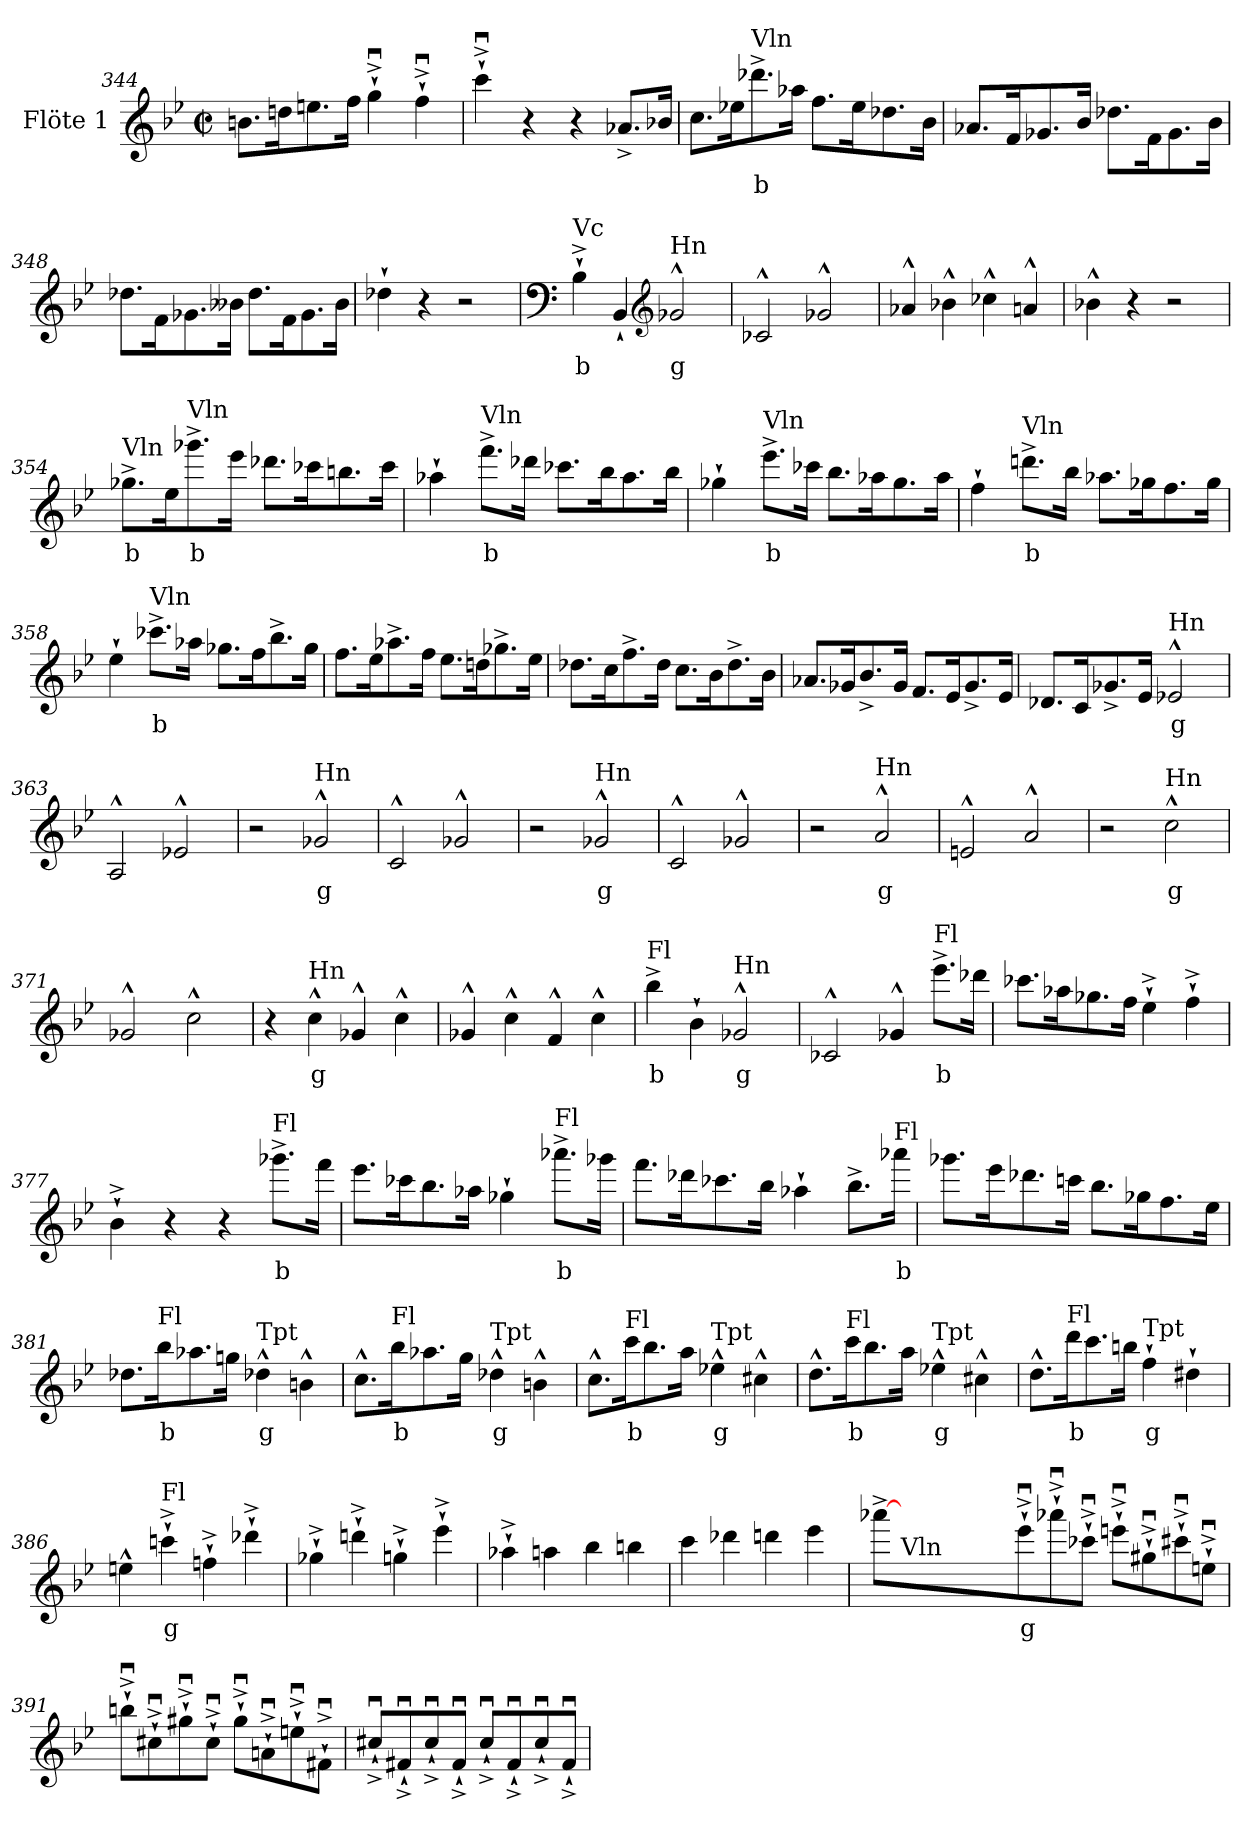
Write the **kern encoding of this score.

**kern	**text
*part1	*part1
*staff1	*staff1
*I"Flöte 1	*
*I'Fl. 1	*
*clefG2	*
*k[b-e-]	*
*M2/2	*
*met(c|)	*
=344	=344
8.bn\L	.
16ddn\K	.
8.een\	.
16ff\Jk	.
4ggu^`	.
4ffu^`	.
=345	=345
4cccu^`	.
4r	.
4r	.
8.a-X^/L	.
16b-X/Jk	.
=346	=346
8.cc\L	.
16ee-X\K	.
!LO:TX:a:t=Vln	!
!	!LO:LY:color=#FF0000
8.ddd-X^\	b
16aa-X\Jk	.
8.ff\L	.
16ee-\K	.
8.dd-X\	.
16b-\Jk	.
=347	=347
8.a-X/L	.
16f/K	.
8.g-X/	.
16b-/Jk	.
8.dd-X\L	.
16f\K	.
8.g-\	.
16b-\Jk	.
=348	=348
8.dd-X\L	.
16f\K	.
8.g-X\	.
16b--X\Jk	.
8.dd-\L	.
16f\K	.
8.g-\	.
16b--\Jk	.
=349	=349
4dd-X`	.
4r	.
2r	.
=350	=350
*clefF4	*
!LO:TX:a:t=Vc	!
!	!LO:LY:color=#FF0000
4B-`^	b
4BB-`	.
*clefG2	*
!LO:TX:a:t=Hn	!
!	!LO:LY:color=#FF0000
2g-X^^	g
=351	=351
2c-X^^	.
2g-X^^	.
=352	=352
4a-X^^	.
4b-X^^	.
4cc-X^^	.
4a^^	.
=353	=353
4b-X^^	.
4r	.
2r	.
=354	=354
!LO:TX:a:t=Vln	!
!	!LO:LY:color=#FF0000
8.gg-X^\L	b
16ee-\K	.
!LO:TX:a:t=Vln	!
!	!LO:LY:color=#FF0000
8.ggg-X^\	b
16eee-\Jk	.
8.ddd-X\L	.
16ccc-X\K	.
8.bbn\	.
16ccc-\Jk	.
=355	=355
4aa-X`	.
!LO:TX:a:t=Vln	!
!	!LO:LY:color=#FF0000
8.fff^\L	b
16ddd-X\Jk	.
8.ccc-X\L	.
16bb-\K	.
8.aa-\	.
16bb-\Jk	.
=356	=356
4gg-X`	.
!LO:TX:a:t=Vln	!
!	!LO:LY:color=#FF0000
8.eee-^\L	b
16ccc-X\Jk	.
8.bb-\L	.
16aa-X\K	.
8.gg-\	.
16aa-\Jk	.
=357	=357
4ff`	.
!LO:TX:a:t=Vln	!
!	!LO:LY:color=#FF0000
8.dddn^\L	b
16bb-\Jk	.
8.aa-X\L	.
16gg-X\K	.
8.ff\	.
16gg-\Jk	.
=358	=358
4ee-`	.
!LO:TX:a:t=Vln	!
!	!LO:LY:color=#FF0000
8.ccc-X^\L	b
16aa-X\Jk	.
8.gg-X\L	.
16ff\K	.
8.bb-^\	.
16gg-\Jk	.
=359	=359
8.ff\L	.
16ee-\K	.
8.aa-X^\	.
16ff\Jk	.
8.ee-\L	.
16ddn\K	.
8.gg-X^\	.
16ee-\Jk	.
=360	=360
8.dd-X\L	.
16cc\K	.
8.ff^\	.
16dd-\Jk	.
8.cc\L	.
16b-\K	.
8.dd-^\	.
16b-\Jk	.
=361	=361
8.a-X/L	.
16g-X/K	.
8.b-^/	.
16g-/Jk	.
8.f/L	.
16e-/K	.
8.g-^/	.
16e-/Jk	.
=362	=362
8.d-X/L	.
16c/K	.
8.g-X^/	.
16e-/Jk	.
!LO:TX:a:t=Hn	!
!	!LO:LY:color=#FF0000
2e-X^^	g
=363	=363
2A^^	.
2e-X^^	.
=364	=364
2r	.
!LO:TX:a:t=Hn	!
!	!LO:LY:color=#FF0000
2g-X^^	g
=365	=365
2c^^	.
2g-X^^	.
=366	=366
2r	.
!LO:TX:a:t=Hn	!
!	!LO:LY:color=#FF0000
2g-X^^	g
=367	=367
2c^^	.
2g-X^^	.
=368	=368
2r	.
!LO:TX:a:t=Hn	!
!	!LO:LY:color=#FF0000
2a^^	g
=369	=369
2e^^	.
2a^^	.
=370	=370
2r	.
!LO:TX:a:t=Hn	!
!	!LO:LY:color=#FF0000
2cc^^	g
=371	=371
2g-X^^	.
2cc^^	.
=372	=372
4r	.
!LO:TX:a:t=Hn	!
!	!LO:LY:color=#FF0000
4cc^^	g
4g-X^^	.
4cc^^	.
=373	=373
4g-X^^	.
4cc^^	.
4f^^	.
4cc^^	.
=374	=374
!LO:TX:a:t=Fl	!
!	!LO:LY:color=#FF0000
4bb-^	b
4b-`	.
!LO:TX:a:t=Hn	!
!	!LO:LY:color=#FF0000
2g-X^^	g
=375	=375
2c-X^^	.
4g-X^^	.
!LO:TX:a:t=Fl	!
!	!LO:LY:color=#FF0000
8.eee-^\L	b
16ddd-X\Jk	.
=376	=376
8.ccc-X\L	.
16aa-X\K	.
8.gg-X\	.
16ff\Jk	.
4ee-`^	.
4ff`^	.
=377	=377
4b-`^	.
4r	.
4r	.
!LO:TX:a:t=Fl	!
!	!LO:LY:color=#FF0000
8.ggg-X^\L	b
16fff\Jk	.
=378	=378
8.eee-\L	.
16ccc-X\K	.
8.bb-\	.
16aa-X\Jk	.
4gg-X`	.
!LO:TX:a:t=Fl	!
!	!LO:LY:color=#FF0000
8.aaa-X^\L	b
16ggg-X\Jk	.
=379	=379
8.fff\L	.
16ddd-X\K	.
8.ccc-X\	.
16bb-\Jk	.
4aa-X`	.
8.bb-^\L	.
!LO:TX:a:t=Fl	!
!	!LO:LY:color=#FF0000
16aaa-X\Jk	b
=380	=380
8.ggg-X\L	.
16eee-\K	.
8.ddd-X\	.
16cccn\Jk	.
8.bb-\L	.
16gg-X\K	.
8.ff\	.
16ee-\Jk	.
=381	=381
8.dd-X\L	.
!LO:TX:a:t=Fl	!
!	!LO:LY:color=#FF0000
16bb-\K	b
8.aa-X\	.
16ggn\Jk	.
!LO:TX:a:t=Tpt	!
!	!LO:LY:color=#FF0000
4dd-X^^	g
4b^^	.
=382	=382
8.cc^^\L	.
!LO:TX:a:t=Fl	!
!	!LO:LY:color=#FF0000
16bb-\K	b
8.aa-X\	.
16gg\Jk	.
!LO:TX:a:t=Tpt	!
!	!LO:LY:color=#FF0000
4dd-X^^	g
4b^^	.
=383	=383
8.cc^^\L	.
!LO:TX:a:t=Fl	!
!	!LO:LY:color=#FF0000
16ccc\K	b
8.bb-\	.
16aa\Jk	.
!LO:TX:a:t=Tpt	!
!	!LO:LY:color=#FF0000
4ee-X^^	g
4cc#X^^	.
=384	=384
8.dd^^\L	.
!LO:TX:a:t=Fl	!
!	!LO:LY:color=#FF0000
16ccc\K	b
8.bb-\	.
16aa\Jk	.
!LO:TX:a:t=Tpt	!
!	!LO:LY:color=#FF0000
4ee-X^^	g
4cc#X^^	.
=385	=385
8.dd^^\L	.
!LO:TX:a:t=Fl	!
!	!LO:LY:color=#FF0000
16ddd\K	b
8.ccc\	.
16bbn\Jk	.
!LO:TX:a:t=Tpt	!
!	!LO:LY:color=#FF0000
4ff`	g
4dd#X`	.
=386	=386
4ee^^	.
!LO:TX:a:t=Fl	!
!	!LO:LY:color=#FF0000
4cccn`^	g
4ffn`^	.
4ddd-X`^	.
=387	=387
4gg-X`^	.
4dddn`^	.
4ggn`^	.
4eee-`^	.
=388	=388
4aa-X`^	.
4aan	.
4bb-	.
4bbn	.
=389	=389
4ccc	.
4ddd-X	.
4dddn	.
4eee-	.
=390	=390
*^	*
[8aaa-X^	1ryy	.
!LO:TX:a:t=Vln	!	!
1ryy	.	.
.	1ryy	.
!	!	!LO:LY:color=#FF0000
8eee-u`^	.	g
8aaa-Xu`^	.	.
8ccc-Xu`^J	.	.
8eeenu`^\L	.	.
8gg#Xu`^\	.	.
8ccc#Xu`^\	.	.
8eenu`^\J	.	.
*v	*v	*
=391	=391
8bbnu`^\L	.
8cc#Xu`^\	.
8gg#Xu`^\	.
8cc#u`^\J	.
8gg#u`^\L	.
8anu`^\	.
8eenu`^\	.
8f#Xu`^\J	.
=392	=392
8cc#Xu`>^>/L	.
8f#Xu`>^>/	.
8cc#u`>^>/	.
8f#u`>^>/J	.
8cc#u`>^>/L	.
8f#u`>^>/	.
8cc#u`>^>/	.
8f#u`>^>/J	.
=	=
*-	*-
